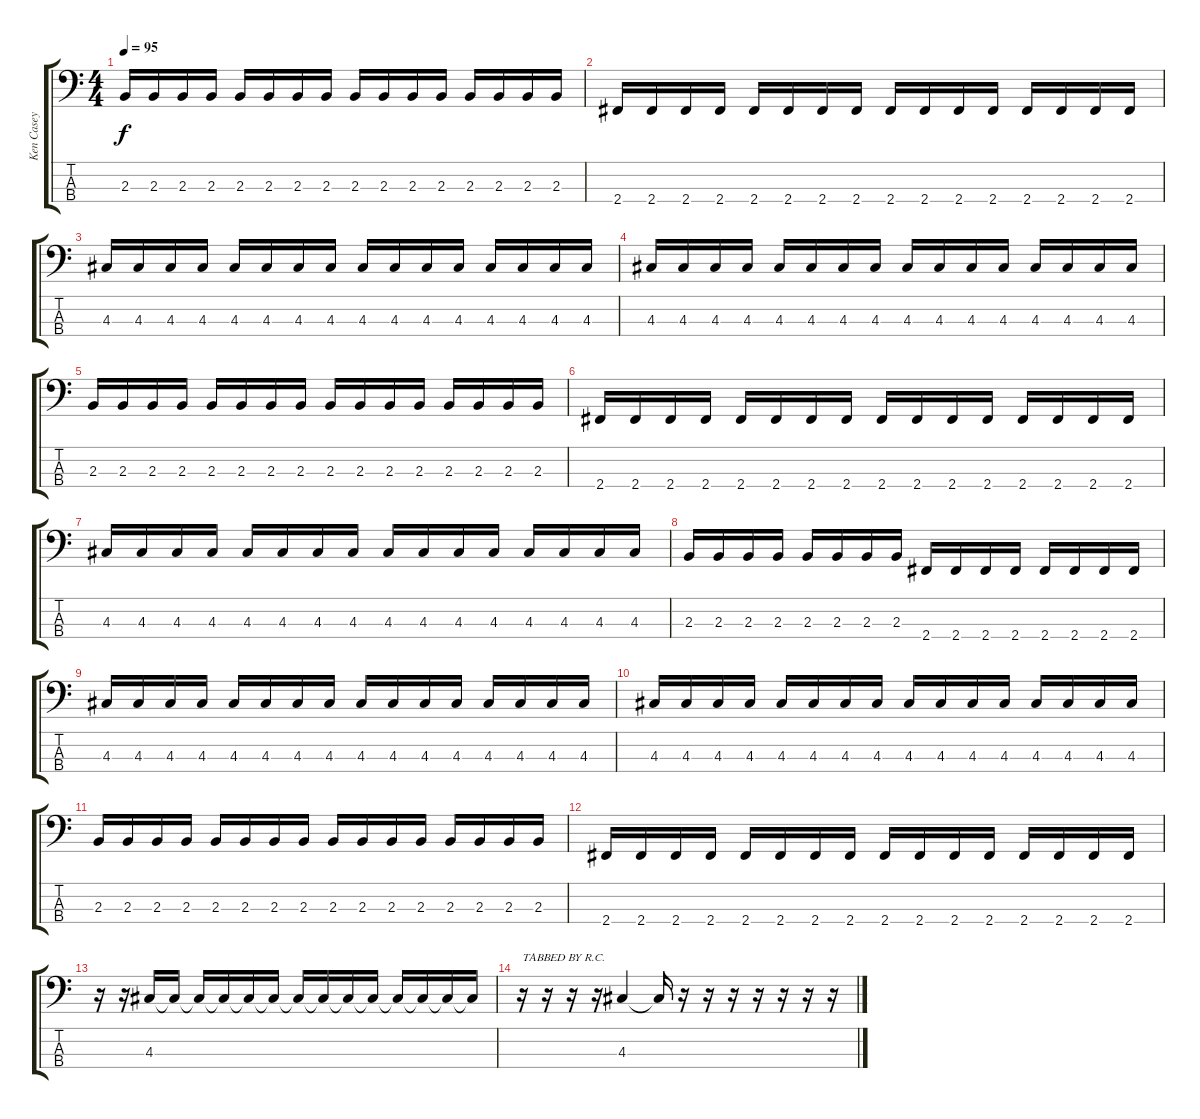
\track ("Ken Casey - Bass" "Ken Casey ") {instrument slapbass2}
\staff {score tabs}
\tuning (G2 D2 A1 E1) {hide}
\ts (4 4)
\tempo 95
\clef f4
\ks c
2.3.16{dy f} 2.3.16 2.3.16 2.3.16 2.3.16 2.3.16 2.3.16 2.3.16 2.3.16 2.3.16 2.3.16 2.3.16 2.3.16 2.3.16 2.3.16 2.3.16 |
2.4.16 2.4.16 2.4.16 2.4.16 2.4.16 2.4.16 2.4.16 2.4.16 2.4.16 2.4.16 2.4.16 2.4.16 2.4.16 2.4.16 2.4.16 2.4.16 |
4.3.16 4.3.16 4.3.16 4.3.16 4.3.16 4.3.16 4.3.16 4.3.16 4.3.16 4.3.16 4.3.16 4.3.16 4.3.16 4.3.16 4.3.16 4.3.16 |
4.3.16 4.3.16 4.3.16 4.3.16 4.3.16 4.3.16 4.3.16 4.3.16 4.3.16 4.3.16 4.3.16 4.3.16 4.3.16 4.3.16 4.3.16 4.3.16 |
2.3.16 2.3.16 2.3.16 2.3.16 2.3.16 2.3.16 2.3.16 2.3.16 2.3.16 2.3.16 2.3.16 2.3.16 2.3.16 2.3.16 2.3.16 2.3.16 |
2.4.16 2.4.16 2.4.16 2.4.16 2.4.16 2.4.16 2.4.16 2.4.16 2.4.16 2.4.16 2.4.16 2.4.16 2.4.16 2.4.16 2.4.16 2.4.16 |
4.3.16 4.3.16 4.3.16 4.3.16 4.3.16 4.3.16 4.3.16 4.3.16 4.3.16 4.3.16 4.3.16 4.3.16 4.3.16 4.3.16 4.3.16 4.3.16 |
2.3.16 2.3.16 2.3.16 2.3.16 2.3.16 2.3.16 2.3.16 2.3.16 2.4.16 2.4.16 2.4.16 2.4.16 2.4.16 2.4.16 2.4.16 2.4.16 |
4.3.16 4.3.16 4.3.16 4.3.16 4.3.16 4.3.16 4.3.16 4.3.16 4.3.16 4.3.16 4.3.16 4.3.16 4.3.16 4.3.16 4.3.16 4.3.16 |
4.3.16 4.3.16 4.3.16 4.3.16 4.3.16 4.3.16 4.3.16 4.3.16 4.3.16 4.3.16 4.3.16 4.3.16 4.3.16 4.3.16 4.3.16 4.3.16 |
2.3.16 2.3.16 2.3.16 2.3.16 2.3.16 2.3.16 2.3.16 2.3.16 2.3.16 2.3.16 2.3.16 2.3.16 2.3.16 2.3.16 2.3.16 2.3.16 |
2.4.16 2.4.16 2.4.16 2.4.16 2.4.16 2.4.16 2.4.16 2.4.16 2.4.16 2.4.16 2.4.16 2.4.16 2.4.16 2.4.16 2.4.16 2.4.16 |
r.16 r.16 4.3.16 4.3{t}.16 4.3{t}.16 4.3{t}.16 4.3{t}.16 4.3{t}.16 4.3{t}.16 4.3{t}.16 4.3{t}.16 4.3{t}.16 4.3{t}.16 4.3{t}.16 4.3{t}.16 4.3{t}.16 |
r.16{txt "TABBED BY R.C."} r.16 r.16 r.16 4.3.4 4.3{t}.16 r.16 r.16 r.16 r.16 r.16 r.16 r.16
